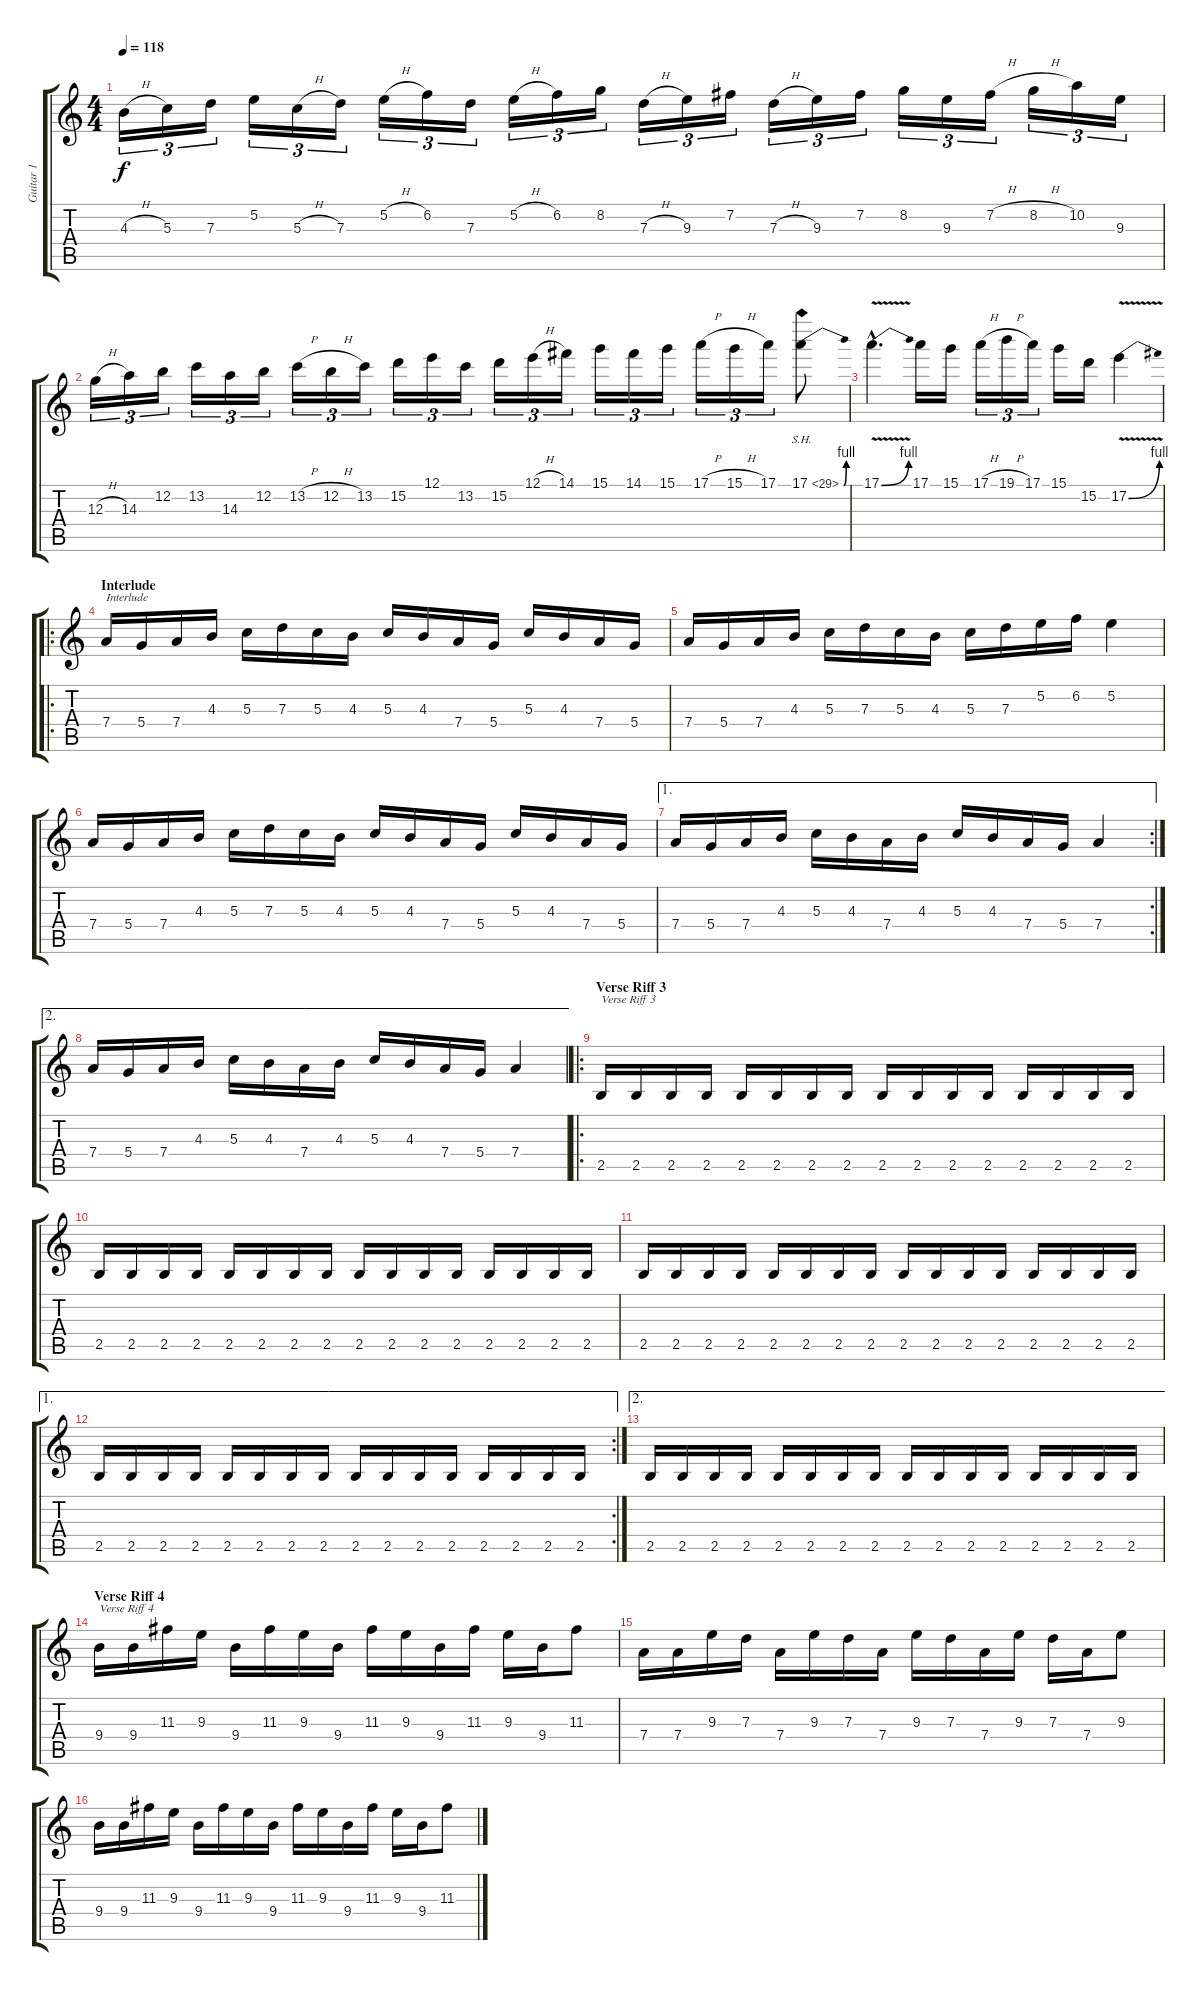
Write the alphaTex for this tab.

\track ("Guitar 1" "Guitar 1") {instrument distortionguitar}
\staff {score tabs}
\tuning (E4 B3 G3 D3 A2 E2) {hide}
\ts (4 4)
\tempo 118
\clef g2
\ks c
4.3{h}.16{tu (3 2) dy f} 5.3.16{tu (3 2)} 7.3.16{tu (3 2)} 5.2.16{tu (3 2)} 5.3{h}.16{tu (3 2)} 7.3.16{tu (3 2)} 5.2{h}.16{tu (3 2)} 6.2.16{tu (3 2)} 7.3.16{tu (3 2)} 5.2{h}.16{tu (3 2)} 6.2.16{tu (3 2)} 8.2.16{tu (3 2)} 7.3{h}.16{tu (3 2)} 9.3.16{tu (3 2)} 7.2.16{tu (3 2)} 7.3{h}.16{tu (3 2)} 9.3.16{tu (3 2)} 7.2.16{tu (3 2)} 8.2.16{tu (3 2)} 9.3.16{tu (3 2)} 7.2{h}.16{tu (3 2)} 8.2{h}.16{tu (3 2)} 10.2.16{tu (3 2)} 9.3.16{tu (3 2)} |
12.3{h}.16{tu (3 2)} 14.3.16{tu (3 2)} 12.2.16{tu (3 2)} 13.2.16{tu (3 2)} 14.3.16{tu (3 2)} 12.2.16{tu (3 2)} 13.2{h}.16{tu (3 2)} 12.2{h}.16{tu (3 2)} 13.2.16{tu (3 2)} 15.2.16{tu (3 2)} 12.1.16{tu (3 2)} 13.2.16{tu (3 2)} 15.2.16{tu (3 2)} 12.1{h}.16{tu (3 2)} 14.1.16{tu (3 2)} 15.1.16{tu (3 2)} 14.1.16{tu (3 2)} 15.1.16{tu (3 2)} 17.1{h}.16{tu (3 2)} 15.1{h}.16{tu (3 2)} 17.1.16{tu (3 2)} 17.1{be (bend 0 0 60 4) sh 12}.8 |
17.1{be (bend 0 0 60 4) v hac}.4{d} 17.1.16 15.1.16 17.1{h}.16{tu (3 2)} 19.1{h}.16{tu (3 2)} 17.1.16{tu (3 2)} 15.1.16 15.2.16 17.2{be (bend 0 0 60 4) v}.4 |
\ro
\section ("" "Interlude")
7.4.16{txt "Interlude"} 5.4.16 7.4.16 4.3.16 5.3.16 7.3.16 5.3.16 4.3.16 5.3.16 4.3.16 7.4.16 5.4.16 5.3.16 4.3.16 7.4.16 5.4.16 |
7.4.16 5.4.16 7.4.16 4.3.16 5.3.16 7.3.16 5.3.16 4.3.16 5.3.16 7.3.16 5.2.16 6.2.16 5.2.4 |
7.4.16 5.4.16 7.4.16 4.3.16 5.3.16 7.3.16 5.3.16 4.3.16 5.3.16 4.3.16 7.4.16 5.4.16 5.3.16 4.3.16 7.4.16 5.4.16 |
\ae 1
\rc 2
7.4.16 5.4.16 7.4.16 4.3.16 5.3.16 4.3.16 7.4.16 4.3.16 5.3.16 4.3.16 7.4.16 5.4.16 7.4.4 |
\ae 2
7.4.16 5.4.16 7.4.16 4.3.16 5.3.16 4.3.16 7.4.16 4.3.16 5.3.16 4.3.16 7.4.16 5.4.16 7.4.4 |
\ro
\section ("" "Verse Riff 3")
2.5.16{txt "Verse Riff 3"} 2.5.16 2.5.16 2.5.16 2.5.16 2.5.16 2.5.16 2.5.16 2.5.16 2.5.16 2.5.16 2.5.16 2.5.16 2.5.16 2.5.16 2.5.16 |
2.5.16 2.5.16 2.5.16 2.5.16 2.5.16 2.5.16 2.5.16 2.5.16 2.5.16 2.5.16 2.5.16 2.5.16 2.5.16 2.5.16 2.5.16 2.5.16 |
2.5.16 2.5.16 2.5.16 2.5.16 2.5.16 2.5.16 2.5.16 2.5.16 2.5.16 2.5.16 2.5.16 2.5.16 2.5.16 2.5.16 2.5.16 2.5.16 |
\ae 1
\rc 2
2.5.16 2.5.16 2.5.16 2.5.16 2.5.16 2.5.16 2.5.16 2.5.16 2.5.16 2.5.16 2.5.16 2.5.16 2.5.16 2.5.16 2.5.16 2.5.16 |
\ae 2
2.5.16 2.5.16 2.5.16 2.5.16 2.5.16 2.5.16 2.5.16 2.5.16 2.5.16 2.5.16 2.5.16 2.5.16 2.5.16 2.5.16 2.5.16 2.5.16 |
\section ("" "Verse Riff 4")
9.4.16{txt "Verse Riff 4"} 9.4.16 11.3.16 9.3.16 9.4.16 11.3.16 9.3.16 9.4.16 11.3.16 9.3.16 9.4.16 11.3.16 9.3.16 9.4.16 11.3.8 |
7.4.16 7.4.16 9.3.16 7.3.16 7.4.16 9.3.16 7.3.16 7.4.16 9.3.16 7.3.16 7.4.16 9.3.16 7.3.16 7.4.16 9.3.8 |
9.4.16 9.4.16 11.3.16 9.3.16 9.4.16 11.3.16 9.3.16 9.4.16 11.3.16 9.3.16 9.4.16 11.3.16 9.3.16 9.4.16 11.3.8
